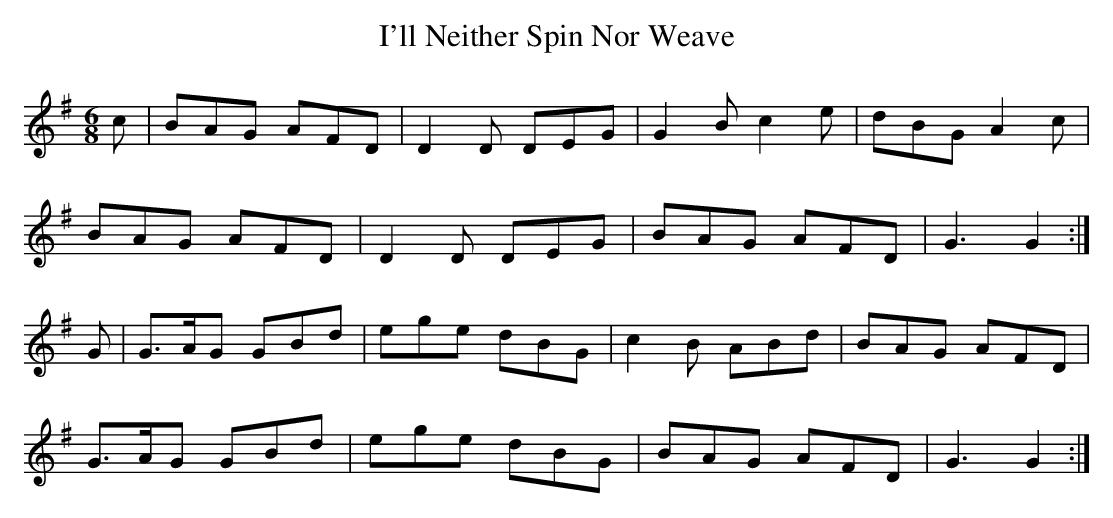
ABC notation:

X:1
T: I'll Neither Spin Nor Weave
M: 6/8
L: 1/8
K: G
c|BAG AFD|D2D DEG|G2B c2e|dBG A2c|
BAG AFD|D2D DEG|BAG AFD|G3 G2:|
G|G>AG GBd|ege dBG|c2B ABd|BAG AFD|
G>AG GBd|ege dBG|BAG AFD|G3 G2:|
